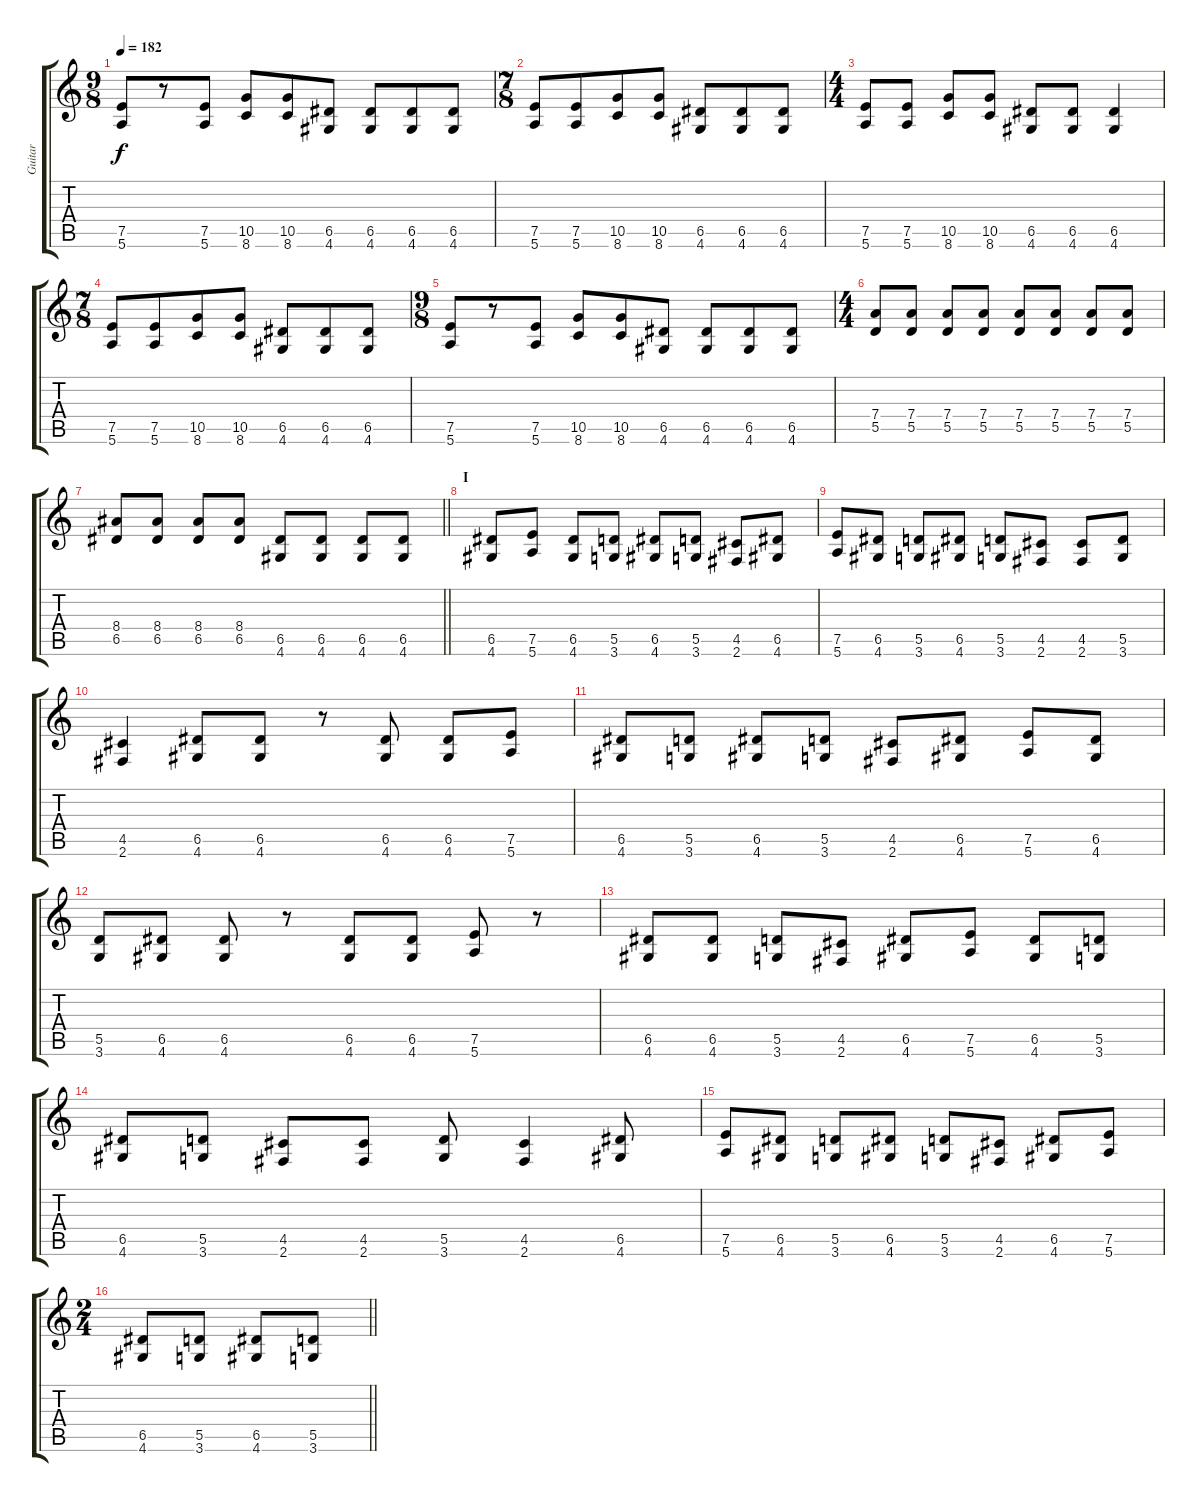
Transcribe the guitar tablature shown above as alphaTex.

\track ("Guitar" "Guitar") {instrument distortionguitar}
\staff {score tabs}
\tuning (E4 B3 G3 D3 A2 E2) {hide}
\ts (9 8)
\tempo 182
\clef g2
\ks c
(7.5 5.6).8{dy f} r.8 (7.5 5.6).8 (10.5 8.6).8 (10.5 8.6).8 (6.5 4.6).8 (6.5 4.6).8 (6.5 4.6).8 (6.5 4.6).8 |
\ts (7 8)
(7.5 5.6).8 (7.5 5.6).8 (10.5 8.6).8 (10.5 8.6).8 (6.5 4.6).8 (6.5 4.6).8 (6.5 4.6).8 |
\ts (4 4)
(7.5 5.6).8 (7.5 5.6).8 (10.5 8.6).8 (10.5 8.6).8 (6.5 4.6).8 (6.5 4.6).8 (6.5 4.6).4 |
\ts (7 8)
(7.5 5.6).8 (7.5 5.6).8 (10.5 8.6).8 (10.5 8.6).8 (6.5 4.6).8 (6.5 4.6).8 (6.5 4.6).8 |
\ts (9 8)
(7.5 5.6).8 r.8 (7.5 5.6).8 (10.5 8.6).8 (10.5 8.6).8 (6.5 4.6).8 (6.5 4.6).8 (6.5 4.6).8 (6.5 4.6).8 |
\ts (4 4)
(7.4 5.5).8 (7.4 5.5).8 (7.4 5.5).8 (7.4 5.5).8 (7.4 5.5).8 (7.4 5.5).8 (7.4 5.5).8 (7.4 5.5).8 |
\barLineRight lightlight
(8.4 6.5).8 (8.4 6.5).8 (8.4 6.5).8 (8.4 6.5).8 (6.5 4.6).8 (6.5 4.6).8 (6.5 4.6).8 (6.5 4.6).8 |
\section ("" "I")
(6.5 4.6).8 (7.5 5.6).8 (6.5 4.6).8 (5.5 3.6).8 (6.5 4.6).8 (5.5 3.6).8 (4.5 2.6).8 (6.5 4.6).8 |
(7.5 5.6).8 (6.5 4.6).8 (5.5 3.6).8 (6.5 4.6).8 (5.5 3.6).8 (4.5 2.6).8 (4.5 2.6).8 (5.5 3.6).8 |
(4.5 2.6).4 (6.5 4.6).8 (6.5 4.6).8 r.8 (6.5 4.6).8 (6.5 4.6).8 (7.5 5.6).8 |
(6.5 4.6).8 (5.5 3.6).8 (6.5 4.6).8 (5.5 3.6).8 (4.5 2.6).8 (6.5 4.6).8 (7.5 5.6).8 (6.5 4.6).8 |
(5.5 3.6).8 (6.5 4.6).8 (6.5 4.6).8 r.8 (6.5 4.6).8 (6.5 4.6).8 (7.5 5.6).8 r.8 |
(6.5 4.6).8 (6.5 4.6).8 (5.5 3.6).8 (4.5 2.6).8 (6.5 4.6).8 (7.5 5.6).8 (6.5 4.6).8 (5.5 3.6).8 |
(6.5 4.6).8 (5.5 3.6).8 (4.5 2.6).8 (4.5 2.6).8 (5.5 3.6).8 (4.5 2.6).4 (6.5 4.6).8 |
(7.5 5.6).8 (6.5 4.6).8 (5.5 3.6).8 (6.5 4.6).8 (5.5 3.6).8 (4.5 2.6).8 (6.5 4.6).8 (7.5 5.6).8 |
\ts (2 4)
\barLineRight lightlight
(6.5 4.6).8 (5.5 3.6).8 (6.5 4.6).8 (5.5 3.6).8
